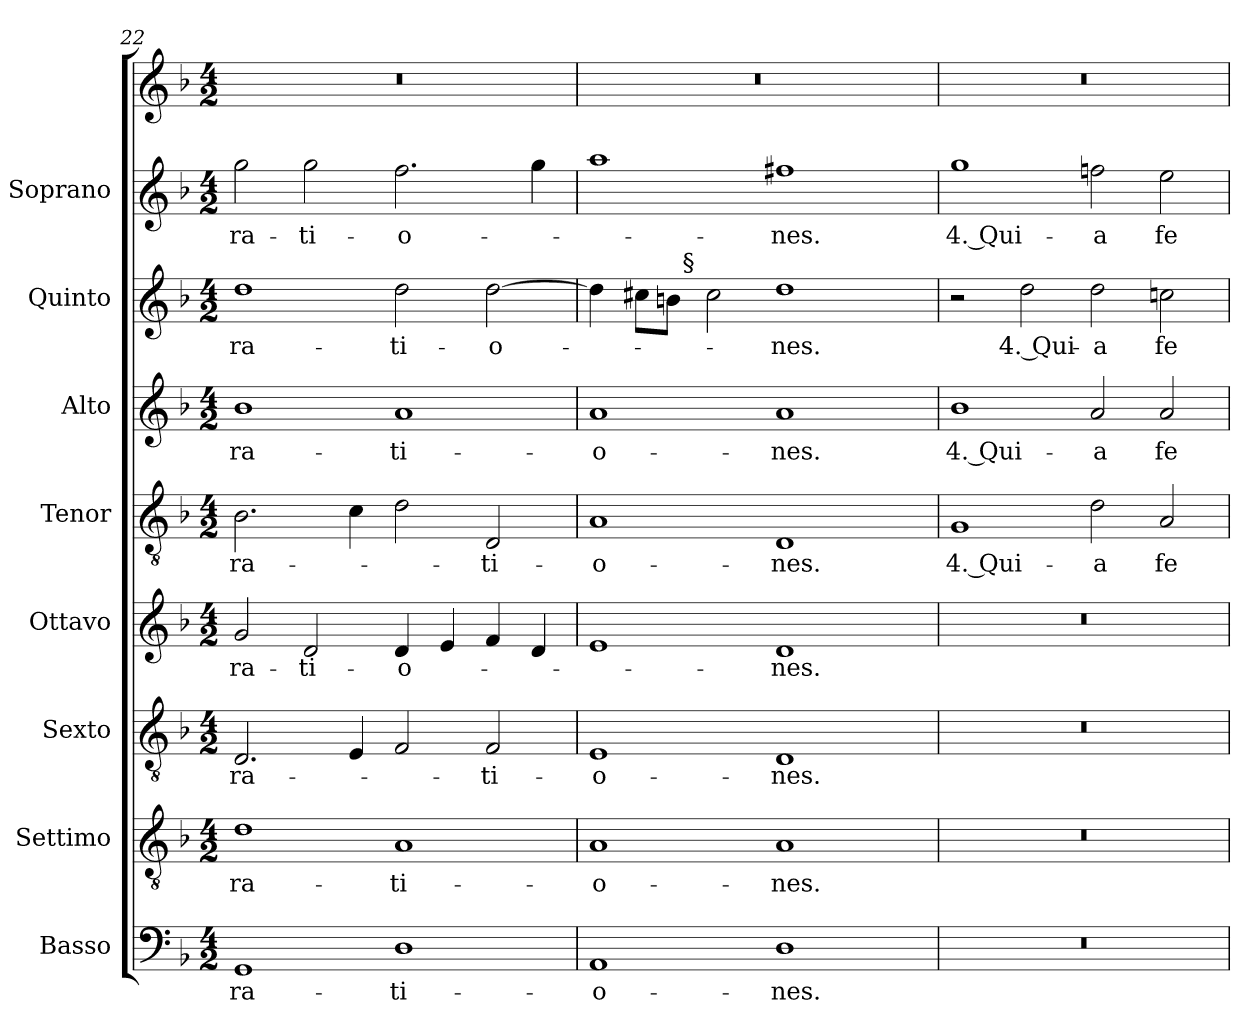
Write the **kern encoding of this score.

**kern	**text	**kern	**text	**kern	**text	**kern	**text	**kern	**text	**kern	**text	**kern	**text	**kern	**text	**kern
*part9	*part9	*part8	*part8	*part7	*part7	*part6	*part6	*part5	*part5	*part4	*part4	*part3	*part3	*part2	*part2	*part1
*staff9	*staff9	*staff8	*staff8	*staff7	*staff7	*staff6	*staff6	*staff5	*staff5	*staff4	*staff4	*staff3	*staff3	*staff2	*staff2	*staff1
*I"Basso	*	*I"Settimo	*	*I"Sexto	*	*I"Ottavo	*	*I"Tenor	*	*I"Alto	*	*I"Quinto	*	*I"Soprano	*	*
*I'B.	*	*I'St.	*	*	*	*I'Ot.	*	*I'T.	*	*I'A.	*	*I'Q.	*	*I'S.	*	*
*clefF4	*	*clefGv2	*	*clefGv2	*	*clefG2	*	*clefGv2	*	*clefG2	*	*clefG2	*	*clefG2	*	*clefG2
*	*	*ITrd7c12	*	*ITrd7c12	*	*	*	*ITrd7c12	*	*	*	*	*	*	*	*
*k[b-]	*	*k[b-]	*	*k[b-]	*	*k[b-]	*	*k[b-]	*	*k[b-]	*	*k[b-]	*	*k[b-]	*	*k[b-]
*F:	*	*F:	*	*F:	*	*F:	*	*F:	*	*F:	*	*F:	*	*F:	*	*F:
*M4/2	*	*M4/2	*	*M4/2	*	*M4/2	*	*M4/2	*	*M4/2	*	*M4/2	*	*M4/2	*	*M4/2
=22	=22	=22	=22	=22	=22	=22	=22	=22	=22	=22	=22	=22	=22	=22	=22	=22
!	!LO:LY:b:color=#000000	!	!	!	!	!	!	!	!	!	!	!	!	!	!	!
!	!	!	!LO:LY:b:color=#000000	!	!	!	!	!	!	!	!	!	!	!	!	!
!	!	!	!	!	!LO:LY:b:color=#000000	!	!	!	!	!	!	!	!	!	!	!
!	!	!	!	!	!	!	!LO:LY:b:color=#000000	!	!	!	!	!	!	!	!	!
!	!	!	!	!	!	!	!	!	!LO:LY:b:color=#000000	!	!	!	!	!	!	!
!	!	!	!	!	!	!	!	!	!	!	!LO:LY:b:color=#000000	!	!	!	!	!
!	!	!	!	!	!	!	!	!	!	!	!	!	!LO:LY:b:color=#000000	!	!	!
!	!	!	!	!	!	!	!	!	!	!	!	!	!	!	!LO:LY:b:color=#000000	!LO:N:vis=1
1GGi	-ra-	1Di	-ra-	2.DDi/	-ra-	2gi/	-ra-	2.BB-i\	-ra-	1b-i	-ra-	1ddi	-ra-	2ggi\	-ra-	0r
!	!	!	!	!	!	!	!LO:LY:b:color=#000000	!	!	!	!	!	!	!	!	!
!	!	!	!	!	!	!	!	!	!	!	!	!	!	!	!LO:LY:b:color=#000000	!
.	.	.	.	.	.	2di/	-ti-	.	.	.	.	.	.	2ggi\	-ti-	.
.	.	.	.	4EEi/	.	.	.	4Ci\	.	.	.	.	.	.	.	.
!	!LO:LY:b:color=#000000	!	!	!	!	!	!	!	!	!	!	!	!	!	!	!
!	!	!	!LO:LY:b:color=#000000	!	!	!	!	!	!	!	!	!	!	!	!	!
!	!	!	!	!	!	!	!LO:LY:b:color=#000000	!	!	!	!	!	!	!	!	!
!	!	!	!	!	!	!	!	!	!	!	!LO:LY:b:color=#000000	!	!	!	!	!
!	!	!	!	!	!	!	!	!	!	!	!	!	!LO:LY:b:color=#000000	!	!	!
!	!	!	!	!	!	!	!	!	!	!	!	!	!	!	!LO:LY:b:color=#000000	!
1Di	-ti-	1AAi	-ti-	2FFi/	.	4di/	-o-	2Di\	.	1ai	-ti-	2ddi\	-ti-	2.ffi\	-o-	.
.	.	.	.	.	.	4ei/	.	.	.	.	.	.	.	.	.	.
!	!	!	!	!	!LO:LY:b:color=#000000	!	!	!	!	!	!	!	!	!	!	!
!	!	!	!	!	!	!	!	!	!LO:LY:b:color=#000000	!	!	!	!	!	!	!
!	!	!	!	!	!	!	!	!	!	!	!	!	!LO:LY:b:color=#000000	!	!	!
.	.	.	.	2FFi/	-ti-	4fi/	.	2DDi/	-ti-	.	.	[2ddi\	-o-	.	.	.
.	.	.	.	.	.	4di/	.	.	.	.	.	.	.	4ggi\	.	.
=23	=23	=23	=23	=23	=23	=23	=23	=23	=23	=23	=23	=23	=23	=23	=23	=23
!	!LO:LY:b:color=#000000	!	!	!	!	!	!	!	!	!	!	!	!	!	!	!
!	!	!	!LO:LY:b:color=#000000	!	!	!	!	!	!	!	!	!	!	!	!	!
!	!	!	!	!	!LO:LY:b:color=#000000	!	!	!	!	!	!	!	!	!	!	!
!	!	!	!	!	!	!	!	!	!LO:LY:b:color=#000000	!	!	!	!	!	!	!
!	!	!	!	!	!	!	!	!	!	!	!LO:LY:b:color=#000000	!	!	!	!	!LO:N:vis=1
*	*	*	*	*	*	*	*	*	*	*	*	*^	*	*	*	*
1AAi	-o-	1AAi	-o-	1EEi	-o-	1ei	.	1AAi	-o-	1ai	-o-	4ddi\]	4ryy	.	1aai	.	0r
.	.	.	.	.	.	.	.	.	.	.	.	8cc#Xi\L	8ryy	.	.	.	.
.	.	.	.	.	.	.	.	.	.	.	.	8bi\J	32ryy	.	.	.	.
.	.	.	.	.	.	.	.	.	.	.	.	.	256ryy	.	.	.	.
!	!	!	!	!	!	!	!	!	!	!	!	!	!LO:TX:a:t=§	!	!	!	!
.	.	.	.	.	.	.	.	.	.	.	.	.	1ryy	.	.	.	.
.	.	.	.	.	.	.	.	.	.	.	.	2cc#i\	.	.	.	.	.
!	!LO:LY:b:color=#000000	!	!	!	!	!	!	!	!	!	!	!	!	!	!	!	!
!	!	!	!LO:LY:b:color=#000000	!	!	!	!	!	!	!	!	!	!	!	!	!	!
!	!	!	!	!	!LO:LY:b:color=#000000	!	!	!	!	!	!	!	!	!	!	!	!
!	!	!	!	!	!	!	!LO:LY:b:color=#000000	!	!	!	!	!	!	!	!	!	!
!	!	!	!	!	!	!	!	!	!LO:LY:b:color=#000000	!	!	!	!	!	!	!	!
!	!	!	!	!	!	!	!	!	!	!	!LO:LY:b:color=#000000	!	!	!	!	!	!
!	!	!	!	!	!	!	!	!	!	!	!	!	!	!LO:LY:b:color=#000000	!	!	!
!	!	!	!	!	!	!	!	!	!	!	!	!	!	!	!	!LO:LY:b:color=#000000	!
1Di	-nes.	1AAi	-nes.	1DDi	-nes.	1di	-nes.	1DDi	-nes.	1ai	-nes.	1ddi	.	-nes.	1ff#Xi	-nes.	.
.	.	.	.	.	.	.	.	.	.	.	.	.	2ryy	.	.	.	.
.	.	.	.	.	.	.	.	.	.	.	.	.	16ryy	.	.	.	.
.	.	.	.	.	.	.	.	.	.	.	.	.	64..ryy	.	.	.	.
=24	=24	=24	=24	=24	=24	=24	=24	=24	=24	=24	=24	=24	=24	=24	=24	=24	=24
!LO:N:vis=1	!	!LO:N:vis=1	!	!LO:N:vis=1	!	!LO:N:vis=1	!	!	!	!	!	!	!	!	!	!	!
*	*	*	*	*	*	*	*	*	*	*	*	*v	*v	*	*	*	*
*	*	*	*	*	*	*	*	*	*	*	*	*^	*	*	*	*
!	!	!	!	!	!	!	!	!	!LO:LY:b:color=#000000	!	!	!	!	!	!	!	!
*	*	*	*	*	*	*	*	*	*	*	*	*v	*v	*	*	*	*
*	*	*	*	*	*	*	*	*	*	*	*	*^	*	*	*	*
!	!	!	!	!	!	!	!	!	!	!	!LO:LY:b:color=#000000	!	!	!	!	!	!
*	*	*	*	*	*	*	*	*	*	*	*	*v	*v	*	*	*	*
*	*	*	*	*	*	*	*	*	*	*	*	*^	*	*	*	*
!	!	!	!	!	!	!	!	!	!	!	!	!	!	!	!	!LO:LY:b:color=#000000	!LO:N:vis=1
*	*	*	*	*	*	*	*	*	*	*	*	*v	*v	*	*	*	*
0r	.	0r	.	0r	.	0r	.	1GGi	4. Qui-	1b-i	4. Qui-	2r	.	1ggi	4. Qui-	0r
!	!	!	!	!	!	!	!	!	!	!	!	!	!LO:LY:b:color=#000000	!	!	!
.	.	.	.	.	.	.	.	.	.	.	.	2ddi\	4. Qui-	.	.	.
!	!	!	!	!	!	!	!	!	!LO:LY:b:color=#000000	!	!	!	!	!	!	!
!	!	!	!	!	!	!	!	!	!	!	!LO:LY:b:color=#000000	!	!	!	!	!
!	!	!	!	!	!	!	!	!	!	!	!	!	!LO:LY:b:color=#000000	!	!	!
!	!	!	!	!	!	!	!	!	!	!	!	!	!	!	!LO:LY:b:color=#000000	!
.	.	.	.	.	.	.	.	2Di\	-a	2ai/	-a	2ddi\	-a	2ffni\	-a	.
!	!	!	!	!	!	!	!	!	!LO:LY:b:color=#000000	!	!	!	!	!	!	!
!	!	!	!	!	!	!	!	!	!	!	!LO:LY:b:color=#000000	!	!	!	!	!
!	!	!	!	!	!	!	!	!	!	!	!	!	!LO:LY:b:color=#000000	!	!	!
!	!	!	!	!	!	!	!	!	!	!	!	!	!	!	!LO:LY:b:color=#000000	!
.	.	.	.	.	.	.	.	2AAi/	fe-	2ai/	fe-	2ccni\	fe-	2eei\	fe-	.
=	=	=	=	=	=	=	=	=	=	=	=	=	=	=	=	=
*-	*-	*-	*-	*-	*-	*-	*-	*-	*-	*-	*-	*-	*-	*-	*-	*-
